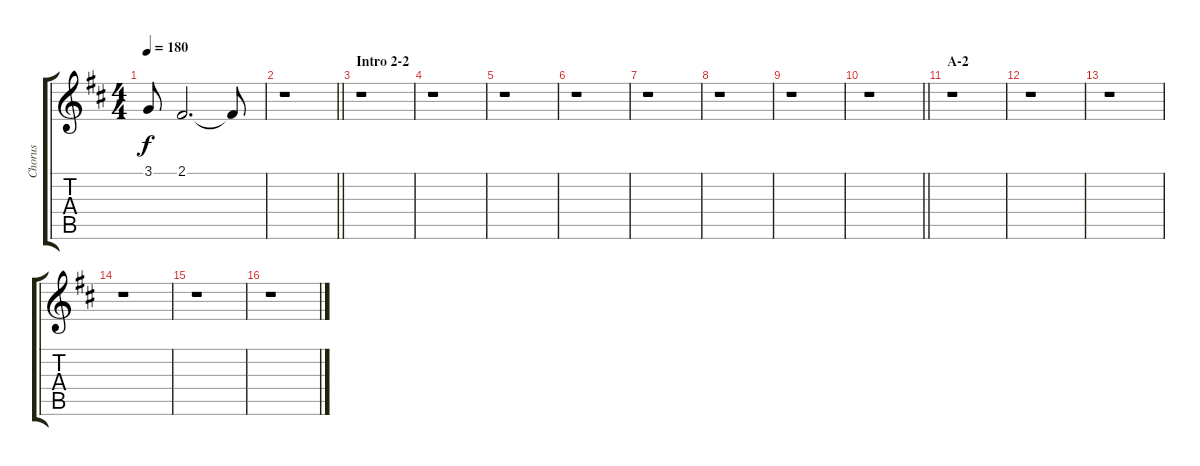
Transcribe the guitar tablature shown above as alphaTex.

\track ("Chorus" "Chorus") {instrument voiceoohs}
\staff {score tabs}
\tuning (E4 B3 G3 D3 A2 E2) {hide}
\ts (4 4)
\tempo 180
\clef g2
\ks d
3.1{t}.8{dy f} 2.1.2{d} 2.1{t}.8 |
\barLineRight lightlight
r.1 |
\section ("" "Intro 2-2")
r.1 |
r.1 |
r.1 |
r.1 |
r.1 |
r.1 |
r.1 |
\barLineRight lightlight
r.1 |
\section ("" "A-2")
r.1 |
r.1 |
r.1 |
r.1 |
r.1 |
r.1
